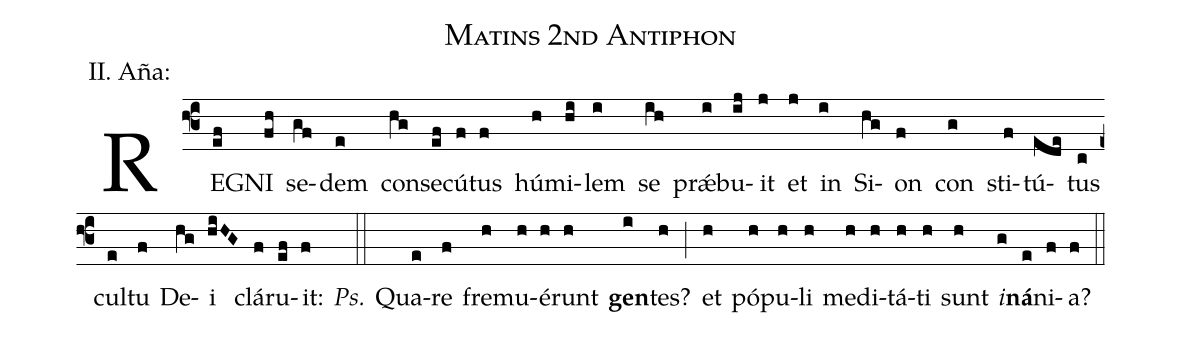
name: Matins 2nd Antiphon;
annotation:II. Aña:;
%%
(f3)RE(ef)GNI(fh) se(gf)dem(e) con(hg)se(ef)cú(f)tus(f)
hú(h)mi(hi)lem(i) se(ih) prǽ(i)bu(ij)it(j)
et(j) in(i) Si(hg)on(f) con(g) sti(f)tú(ede)tus(c)
cul(e)tu(f) De(hg)i(hiHG) clá(f)ru(ef)it:(f) <i>Ps.</i>(::) Qua(e)re(f) fre(h)mu(h)é(h)runt(h) <b>gen</b>(i)tes?(h) (;) et(h) pó(h)pu(h)li(h) me(h)di(h)tá(h)ti(h) sunt(h) <i>i</i>(g)<b>ná</b>(e)ni(f)a?(f) (::)
